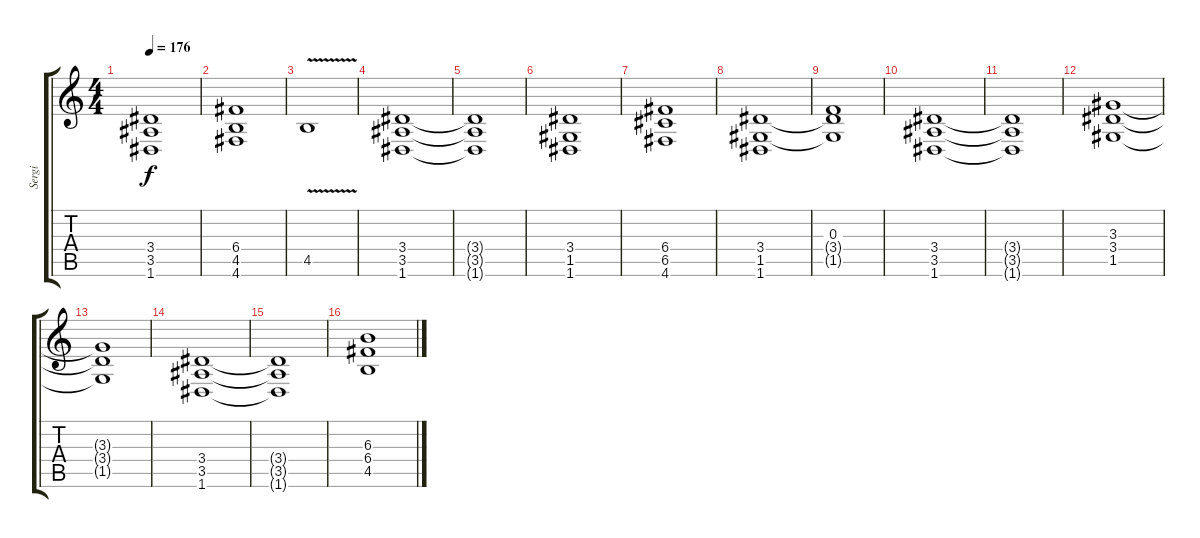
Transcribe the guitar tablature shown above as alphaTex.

\track ("Sergi" "Sergi") {instrument distortionguitar}
\staff {score tabs}
\tuning (D4 A3 F3 C3 G2 D2) {hide}
\ts (4 4)
\tempo 176
\clef g2
\ks c
(3.4{t} 3.5{t} 1.6{t}).1{dy f} |
(6.4 4.5 4.6).1 |
4.5{v}.1 |
(3.4 3.5 1.6).1 |
(3.4{t} 3.5{t} 1.6{t}).1 |
(3.4 1.5 1.6).1 |
(6.4 6.5 4.6).1 |
(3.4 1.5 1.6).1 |
(0.3 3.4{t} 1.5{t}).1 |
(3.4 3.5 1.6).1 |
(3.4{t} 3.5{t} 1.6{t}).1 |
(3.3 3.4 1.5).1 |
(3.3{t} 3.4{t} 1.5{t}).1 |
(3.4 3.5 1.6).1 |
(3.4{t} 3.5{t} 1.6{t}).1 |
(6.3 6.4 4.5).1
